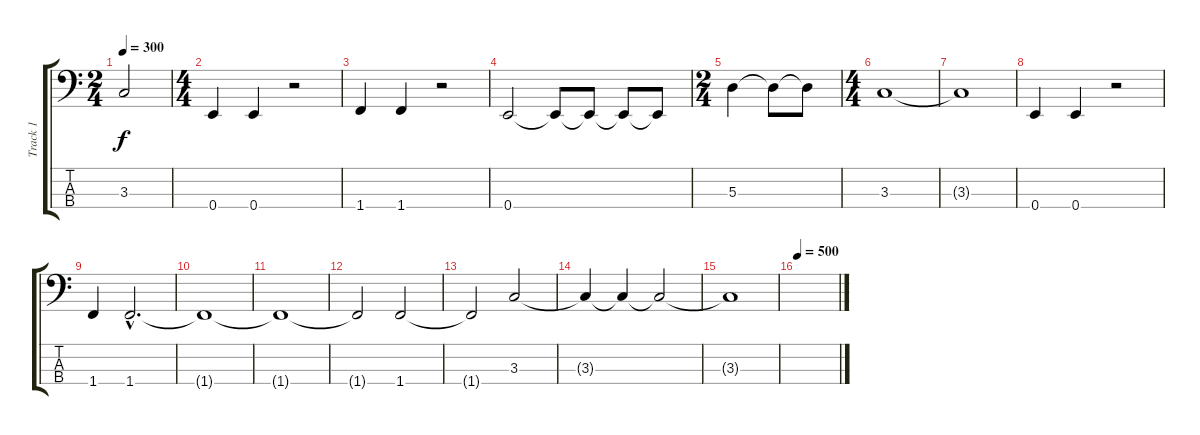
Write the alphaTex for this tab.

\track ("Track 1" "Track 1") {instrument slapbass1}
\staff {score tabs}
\tuning (G2 D2 A1 E1) {hide}
\ts (2 4)
\tempo 300
\clef f4
\ks c
3.3{t}.2{dy f} |
\ts (4 4)
0.4.4 0.4.4 r.2 |
1.4.4 1.4.4 r.2 |
0.4.2 0.4{t}.8 0.4{t}.8 0.4{t}.8 0.4{t}.8 |
\ts (2 4)
5.3.4 5.3{t}.8 5.3{t}.8 |
\ts (4 4)
3.3.1 |
3.3{t}.1 |
0.4.4 0.4.4 r.2 |
1.4.4 1.4{hac}.2{d} |
1.4{t}.1 |
1.4{t}.1 |
1.4{t}.2 1.4.2 |
1.4{t}.2 3.3.2 |
3.3{t}.4 3.3{t}.4 3.3{t}.2 |
3.3{t}.1 |
\tempo 500
